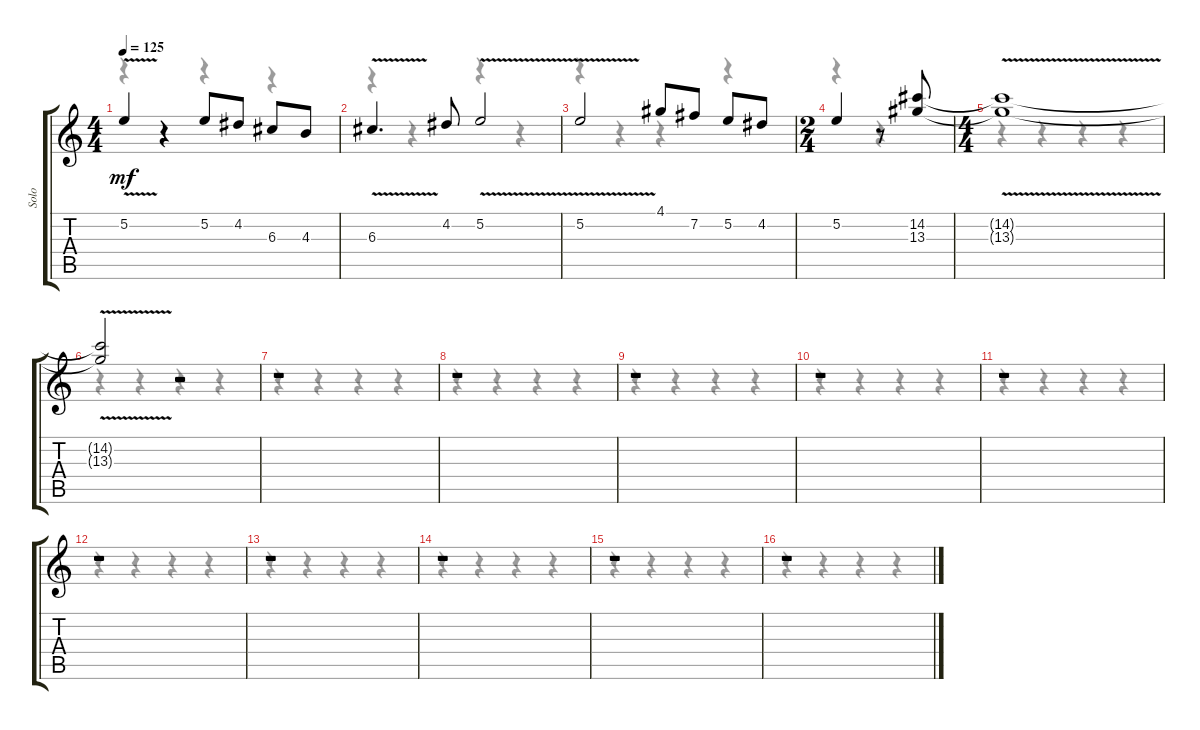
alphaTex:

\track ("Solo" "Solo") {instrument overdrivenguitar}
\staff {score tabs}
\tuning (E4 B3 G3 D3 A2 E2) {hide}
\voice
\ts (4 4)
\tempo 125
\clef g2
\ks c
5.2{v}.4{dy mf} r.4 5.2.8 4.2.8 6.3.8 4.3.8 |
6.3{v}.4{d} 4.2.8 5.2{v}.2 |
5.2{v}.2 4.1.8 7.2.8 5.2.8 4.2.8 |
\ts (2 4)
5.2.4 r.8 (14.2 13.3).8 |
\ts (4 4)
(14.2{v t} 13.3{v t}).1 |
(14.2{v t} 13.3{v t}).2 r.2 |
r.1 |
r.1 |
r.1 |
r.1 |
r.1 |
r.1 |
r.1 |
r.1 |
r.1 |
r.1
\voice
\clef g2
\ottava regular
\simile none
\ks c
r.4{dy f} r.4 r.4 r.4 |
r.4 r.4 r.4 r.4 |
r.4 r.4 r.4 r.4 |
r.4 r.4 |
r.4 r.4 r.4 r.4 |
r.4 r.4 r.4 r.4 |
r.4 r.4 r.4 r.4 |
r.4 r.4 r.4 r.4 |
r.4 r.4 r.4 r.4 |
r.4 r.4 r.4 r.4 |
r.4 r.4 r.4 r.4 |
r.4 r.4 r.4 r.4 |
r.4 r.4 r.4 r.4 |
r.4 r.4 r.4 r.4 |
r.4 r.4 r.4 r.4 |
r.4 r.4 r.4 r.4
